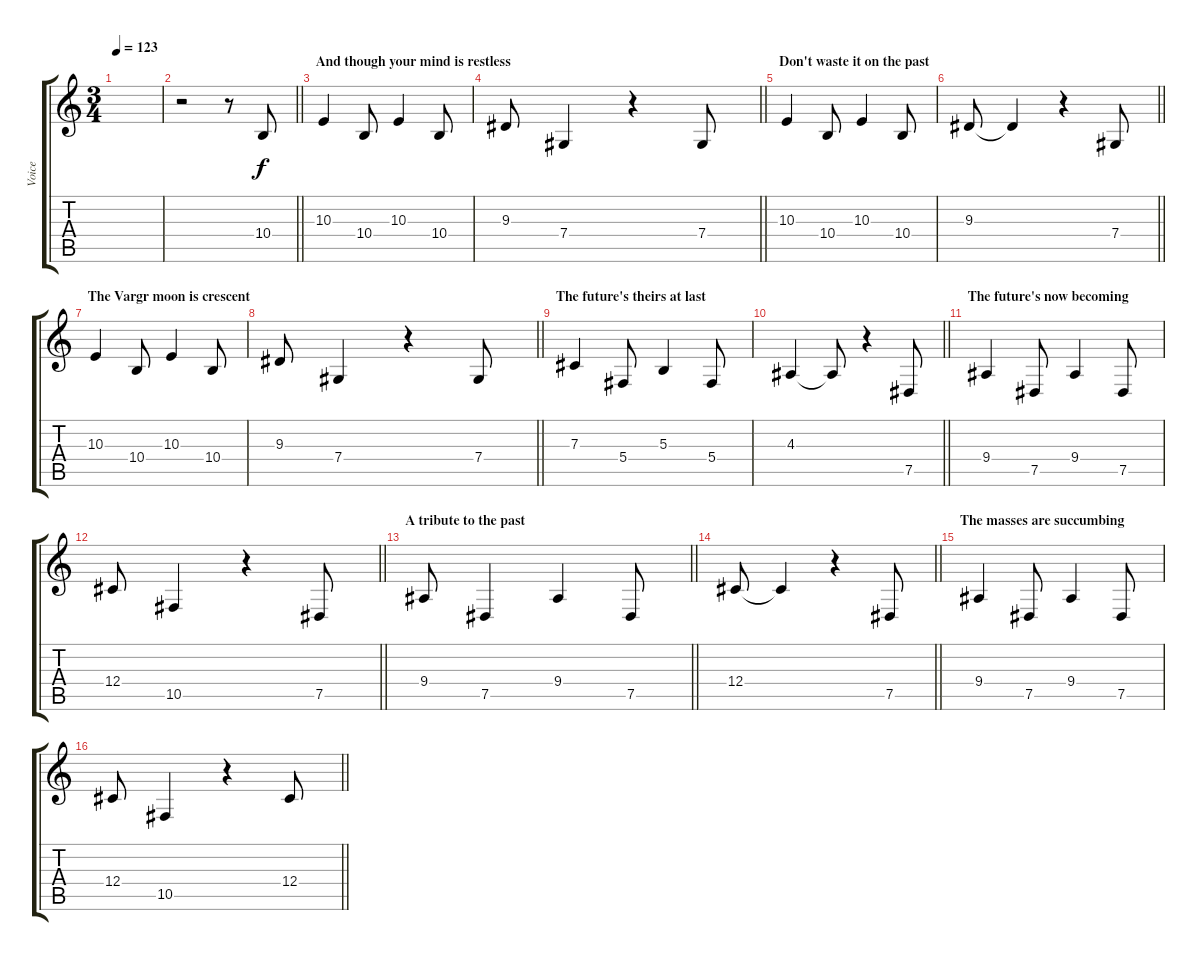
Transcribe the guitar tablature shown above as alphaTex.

\track ("Voice" "Voice") {instrument lead1square}
\staff {score tabs}
\tuning (Eb4 Bb3 Gb3 Db3 Ab2 Eb2) {hide}
\ts (3 4)
\tempo 123
\clef g2
\ks c
|
\barLineRight lightlight
r.2 r.8 10.4.8 |
\section ("" "And though your mind is restless")
10.3.4 10.4.8 10.3.4 10.4.8 |
\barLineRight lightlight
9.3.8 7.4.4 r.4 7.4.8 |
\section ("" "Don't waste it on the past")
10.3.4 10.4.8 10.3.4 10.4.8 |
\barLineRight lightlight
9.3.8 9.3{t}.4 r.4 7.4.8 |
\section ("" "The Vargr moon is crescent")
10.3.4 10.4.8 10.3.4 10.4.8 |
\barLineRight lightlight
9.3.8 7.4.4 r.4 7.4.8 |
\section ("" "The future's theirs at last")
7.3.4 5.4.8 5.3.4 5.4.8 |
\barLineRight lightlight
4.3.4 4.3{t}.8 r.4 7.5.8 |
\section ("" "The future's now becoming")
9.4.4 7.5.8 9.4.4 7.5.8 |
\barLineRight lightlight
12.4.8 10.5.4 r.4 7.5.8 |
\section ("" "A tribute to the past")
\barLineRight lightlight
9.4.8 7.5.4 9.4.4 7.5.8 |
\barLineRight lightlight
12.4.8 12.4{t}.4 r.4 7.5.8 |
\section ("" "The masses are succumbing")
9.4.4 7.5.8 9.4.4 7.5.8 |
\barLineRight lightlight
12.4.8 10.5.4 r.4 12.4.8
